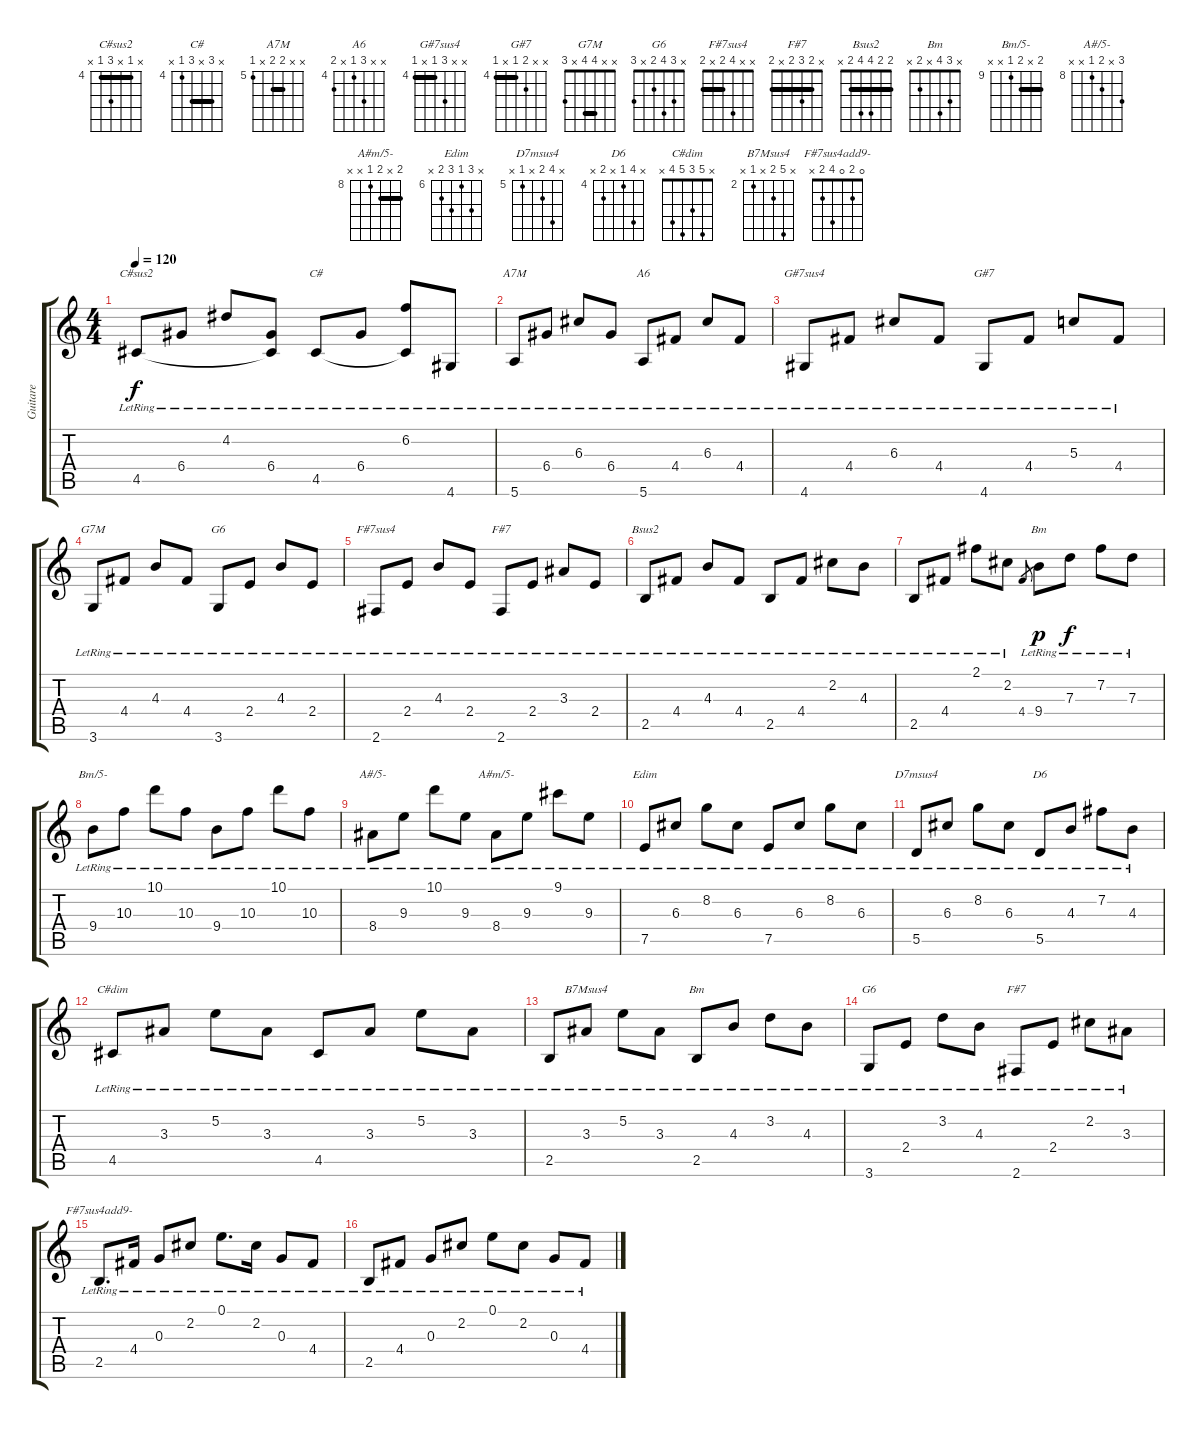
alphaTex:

\track ("Guitare" "Guitare") {instrument acousticguitarnylon}
\staff {score tabs}
\tuning (E4 B3 G3 D3 A2 E2) {hide}
\chord ("C#sus2" x 4 x 6 4 x) {firstfret 4 barre 4}
\chord ("C#" x 6 x 6 4 x) {firstfret 4 barre 6}
\chord ("A7M" x x 6 6 x 5) {firstfret 5 barre 6}
\chord ("A6" x x 6 4 x 5) {firstfret 4}
\chord ("G#7sus4" x x 6 4 x 4) {firstfret 4 barre 4}
\chord ("G#7" x x 5 4 x 4) {firstfret 4 barre 4}
\chord ("G7M" x x 4 4 x 3) {barre 4}
\chord ("G6" x x 4 2 x 3)
\chord ("F#7sus4" x x 4 2 x 2) {barre 2}
\chord ("F#7" x x 3 2 x 2) {barre 2}
\chord ("Bsus2" 2 2 4 4 2 x) {barre 2}
\chord ("Bm" x 7 7 9 x x) {firstfret 7 barre 7}
\chord ("Bm/5-" 10 x 10 9 x x) {firstfret 9 barre 10}
\chord ("A#/5-" 10 x 9 8 x x) {firstfret 8}
\chord ("A#m/5-" 9 x 9 8 x x) {firstfret 8 barre 9}
\chord ("Edim" x 8 6 8 7 x) {firstfret 6}
\chord ("D7msus4" x 8 6 x 5 x) {firstfret 5}
\chord ("D6" x 7 4 x 5 x) {firstfret 4}
\chord ("C#dim" x 5 3 5 4 x)
\chord ("B7Msus4" x 6 3 x 2 x) {firstfret 2}
\chord ("Bm" x 3 4 x 2 x)
\chord ("G6" x 3 4 2 x 3)
\chord ("F#7" x 2 3 2 x 2) {barre 2}
\chord ("F#7sus4add9-" 0 2 0 4 2 x)
\ts (4 4)
\tempo 120
\clef g2
\ks c
4.5{lr}.8{ch "C#sus2" dy f} 6.4{lr}.8 4.2{lr}.8 (6.4{lr} 4.5{t}).8 4.5{lr}.8{ch "C#"} 6.4{lr}.8 (6.2{lr} 4.5{t}).8 4.6{lr}.8 |
5.6{lr}.8{ch "A7M"} 6.4{lr}.8 6.3{lr}.8 6.4{lr}.8 5.6{lr}.8{ch "A6"} 4.4{lr}.8 6.3{lr}.8 4.4{lr}.8 |
4.6{lr}.8{ch "G#7sus4"} 4.4{lr}.8 6.3{lr}.8 4.4{lr}.8 4.6{lr}.8{ch "G#7"} 4.4{lr}.8 5.3{lr}.8 4.4{lr}.8 |
3.6{lr}.8{ch "G7M"} 4.4{lr}.8 4.3{lr}.8 4.4{lr}.8 3.6{lr}.8{ch "G6"} 2.4{lr}.8 4.3{lr}.8 2.4{lr}.8 |
2.6{lr}.8{ch "F#7sus4"} 2.4{lr}.8 4.3{lr}.8 2.4{lr}.8 2.6{lr}.8{ch "F#7"} 2.4{lr}.8 3.3{lr}.8 2.4{lr}.8 |
2.5{lr}.8{ch "Bsus2"} 4.4{lr}.8 4.3{lr}.8 4.4{lr}.8 2.5{lr}.8 4.4{lr}.8 2.2{lr}.8 4.3{lr}.8 |
2.5{lr}.8 4.4{lr}.8 2.1{lr}.8 2.2{lr}.8 4.4.8{gr} 9.4{lr}.8{ch "Bm" dy p} 7.3{lr}.8{dy f} 7.2{lr}.8 7.3{lr}.8 |
9.4{lr}.8{ch "Bm/5-"} 10.3{lr}.8 10.1{lr}.8 10.3{lr}.8 9.4{lr}.8 10.3{lr}.8 10.1{lr}.8 10.3{lr}.8 |
8.4{lr}.8{ch "A#/5-"} 9.3{lr}.8 10.1{lr}.8 9.3{lr}.8 8.4{lr}.8{ch "A#m/5-"} 9.3{lr}.8 9.1{lr}.8 9.3{lr}.8 |
7.5{lr}.8{ch "Edim"} 6.3{lr}.8 8.2{lr}.8 6.3{lr}.8 7.5{lr}.8 6.3{lr}.8 8.2{lr}.8 6.3{lr}.8 |
5.5{lr}.8{ch "D7msus4"} 6.3{lr}.8 8.2{lr}.8 6.3{lr}.8 5.5{lr}.8{ch "D6"} 4.3{lr}.8 7.2{lr}.8 4.3{lr}.8 |
4.5{lr}.8{ch "C#dim"} 3.3{lr}.8 5.2{lr}.8 3.3{lr}.8 4.5{lr}.8 3.3{lr}.8 5.2{lr}.8 3.3{lr}.8 |
2.5{lr}.8 3.3{lr}.8{ch "B7Msus4"} 5.2{lr}.8 3.3{lr}.8 2.5{lr}.8{ch "Bm"} 4.3{lr}.8 3.2{lr}.8 4.3{lr}.8 |
3.6{lr}.8{ch "G6"} 2.4{lr}.8 3.2{lr}.8 4.3{lr}.8 2.6{lr}.8{ch "F#7"} 2.4{lr}.8 2.2{lr}.8 3.3{lr}.8 |
2.5{lr}.8{d ch "F#7sus4add9-"} 4.4{lr}.16 0.3{lr}.8 2.2{lr}.8 0.1{lr}.8{d} 2.2{lr}.16 0.3{lr}.8 4.4{lr}.8 |
2.5{lr}.8 4.4{lr}.8 0.3{lr}.8 2.2{lr}.8 0.1{lr}.8 2.2{lr}.8 0.3{lr}.8 4.4{lr}.8
